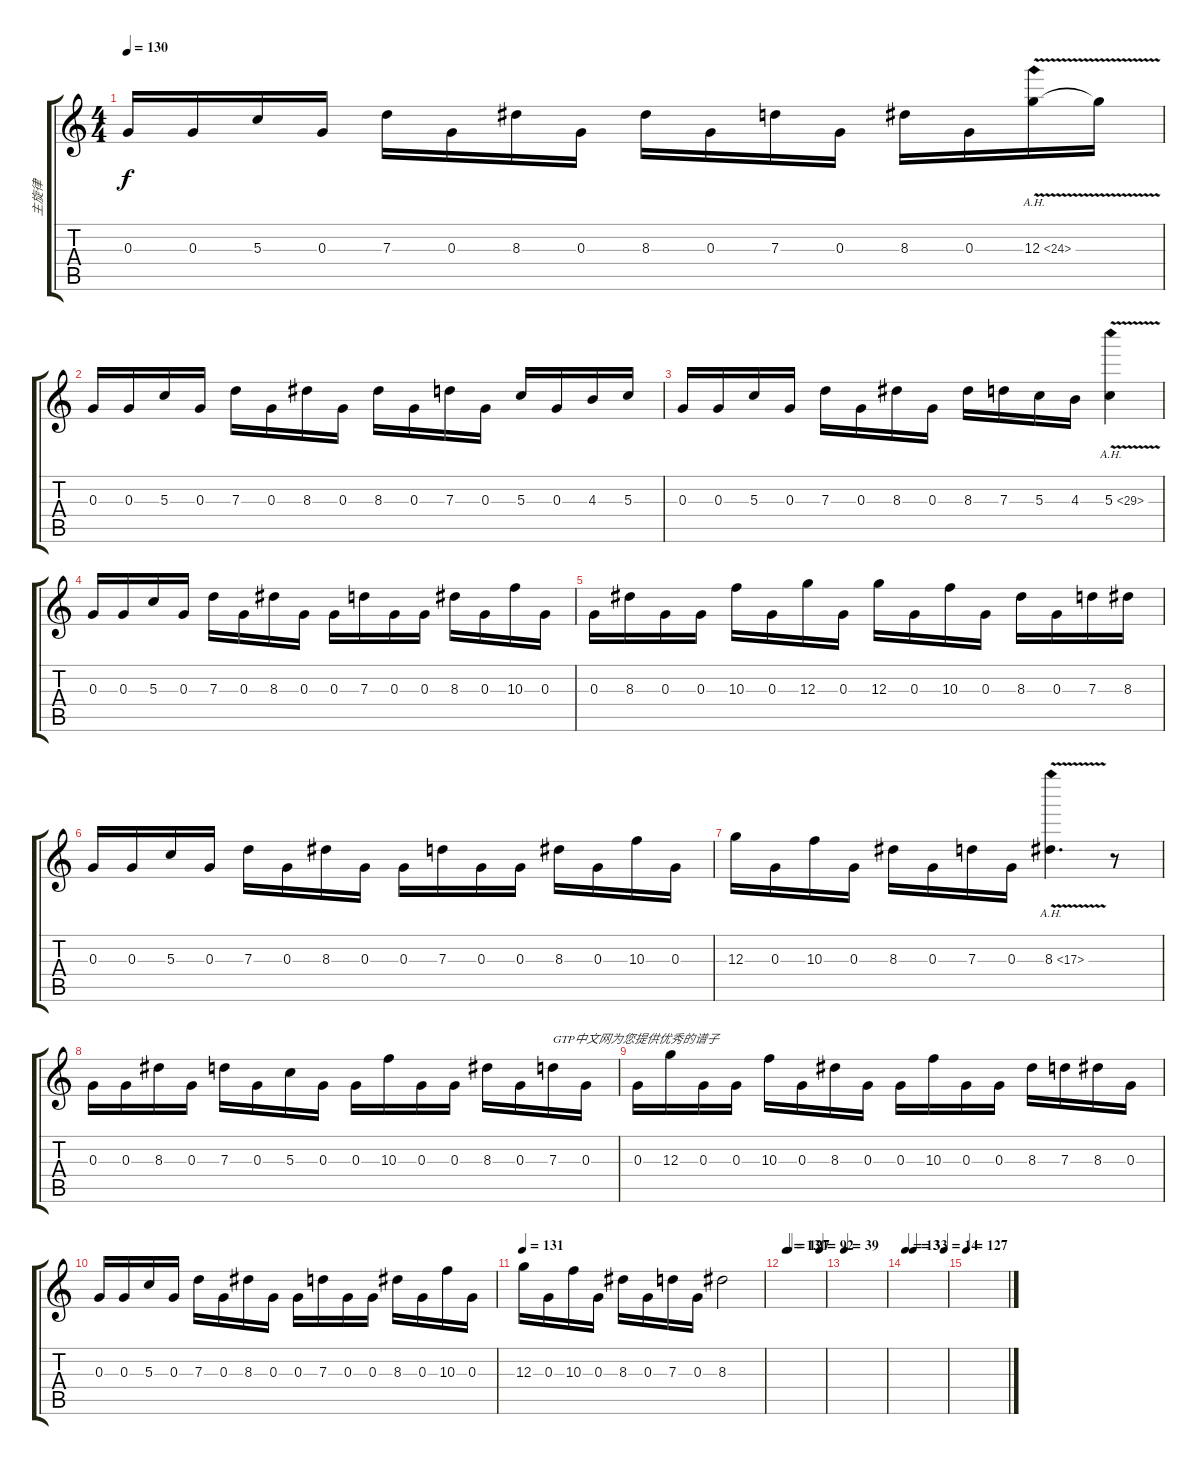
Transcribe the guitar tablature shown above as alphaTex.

\track ("主旋律" "主旋律") {instrument distortionguitar}
\staff {score tabs}
\tuning (E4 B3 G3 D3 A2 E2) {hide}
\ts (4 4)
\tempo 130
\clef g2
\ks c
0.3.16{dy f} 0.3.16 5.3.16 0.3.16 7.3.16 0.3.16 8.3.16 0.3.16 8.3.16 0.3.16 7.3.16 0.3.16 8.3.16 0.3.16 12.3{ah 12 v}.16 12.3{t}.16 |
0.3.16 0.3.16 5.3.16 0.3.16 7.3.16 0.3.16 8.3.16 0.3.16 8.3.16 0.3.16 7.3.16 0.3.16 5.3.16 0.3.16 4.3.16 5.3.16 |
0.3.16 0.3.16 5.3.16 0.3.16 7.3.16 0.3.16 8.3.16 0.3.16 8.3.16 7.3.16 5.3.16 4.3.16 5.3{ah 24 v}.4 |
0.3.16 0.3.16 5.3.16 0.3.16 7.3.16 0.3.16 8.3.16 0.3.16 0.3.16 7.3.16 0.3.16 0.3.16 8.3.16 0.3.16 10.3.16 0.3.16 |
0.3.16 8.3.16 0.3.16 0.3.16 10.3.16 0.3.16 12.3.16 0.3.16 12.3.16 0.3.16 10.3.16 0.3.16 8.3.16 0.3.16 7.3.16 8.3.16 |
0.3.16 0.3.16 5.3.16 0.3.16 7.3.16 0.3.16 8.3.16 0.3.16 0.3.16 7.3.16 0.3.16 0.3.16 8.3.16 0.3.16 10.3.16 0.3.16 |
12.3.16 0.3.16 10.3.16 0.3.16 8.3.16 0.3.16 7.3.16 0.3.16 8.3{ah 9 v}.4{d} r.8 |
0.3.16 0.3.16 8.3.16 0.3.16 7.3.16 0.3.16 5.3.16 0.3.16 0.3.16 10.3.16 0.3.16 0.3.16 8.3.16 0.3.16 7.3.16{txt "GTP中文网为您提供优秀的谱子"} 0.3.16 |
0.3.16 12.3.16 0.3.16 0.3.16 10.3.16 0.3.16 8.3.16 0.3.16 0.3.16 10.3.16 0.3.16 0.3.16 8.3.16 7.3.16 8.3.16 0.3.16 |
0.3.16 0.3.16 5.3.16 0.3.16 7.3.16 0.3.16 8.3.16 0.3.16 0.3.16 7.3.16 0.3.16 0.3.16 8.3.16 0.3.16 10.3.16 0.3.16 |
\tempo 131
12.3.16 0.3.16 10.3.16 0.3.16 8.3.16 0.3.16 7.3.16 0.3.16 8.3.2 |
\tempo (130 0.0625)
\tempo (127 0.125)
\tempo (92 0.875)
|
\tempo 39
|
\tempo 13
\tempo (33 0.1875)
\tempo (14 0.9375)
|
\tempo 127
